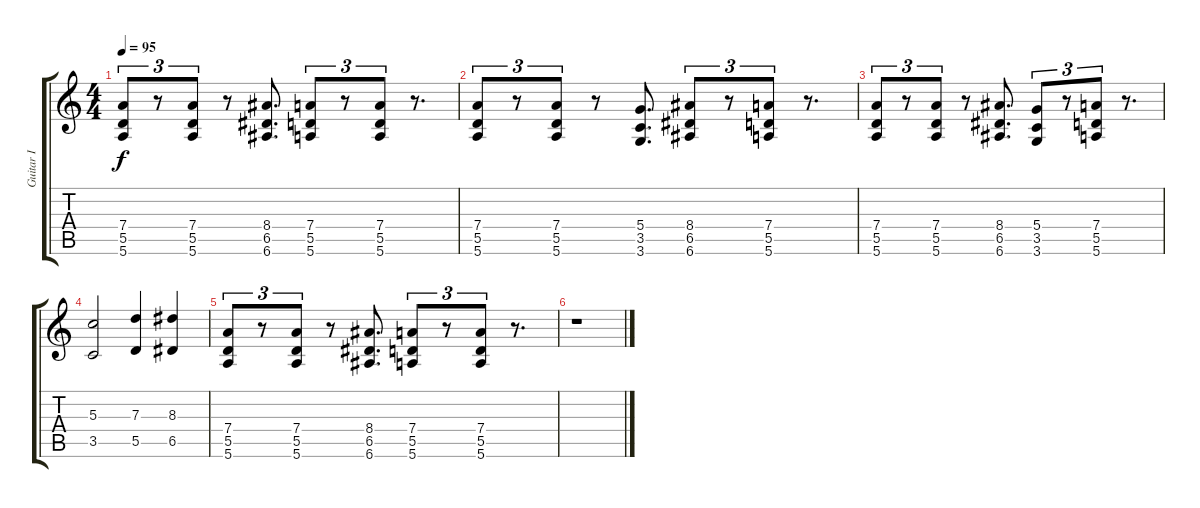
\track ("Guitar I" "Guitar I") {instrument overdrivenguitar}
\staff {score tabs}
\tuning (E4 B3 G3 D3 A2 E2) {hide}
\ts (4 4)
\tempo 95
\clef g2
\ks c
(7.4 5.5 5.6).8{tu (3 2) dy f} r.8{tu (3 2)} (7.4 5.5 5.6).8{tu (3 2)} r.8 (8.4 6.5 6.6).8{d} (7.4 5.5 5.6).8{tu (3 2)} r.8{tu (3 2)} (7.4 5.5 5.6).8{tu (3 2)} r.8{d} |
(7.4 5.5 5.6).8{tu (3 2)} r.8{tu (3 2)} (7.4 5.5 5.6).8{tu (3 2)} r.8 (5.4 3.5 3.6).8{d} (8.4 6.5 6.6).8{tu (3 2)} r.8{tu (3 2)} (7.4 5.5 5.6).8{tu (3 2)} r.8{d} |
(7.4 5.5 5.6).8{tu (3 2)} r.8{tu (3 2)} (7.4 5.5 5.6).8{tu (3 2)} r.8 (8.4 6.5 6.6).8{d} (5.4 3.5 3.6).8{tu (3 2)} r.8{tu (3 2)} (7.4 5.5 5.6).8{tu (3 2)} r.8{d} |
(5.3 3.5).2 (7.3 5.5).4 (8.3 6.5).4 |
(7.4 5.5 5.6).8{tu (3 2)} r.8{tu (3 2)} (7.4 5.5 5.6).8{tu (3 2)} r.8 (8.4 6.5 6.6).8{d} (7.4 5.5 5.6).8{tu (3 2)} r.8{tu (3 2)} (7.4 5.5 5.6).8{tu (3 2)} r.8{d} |
r.1
